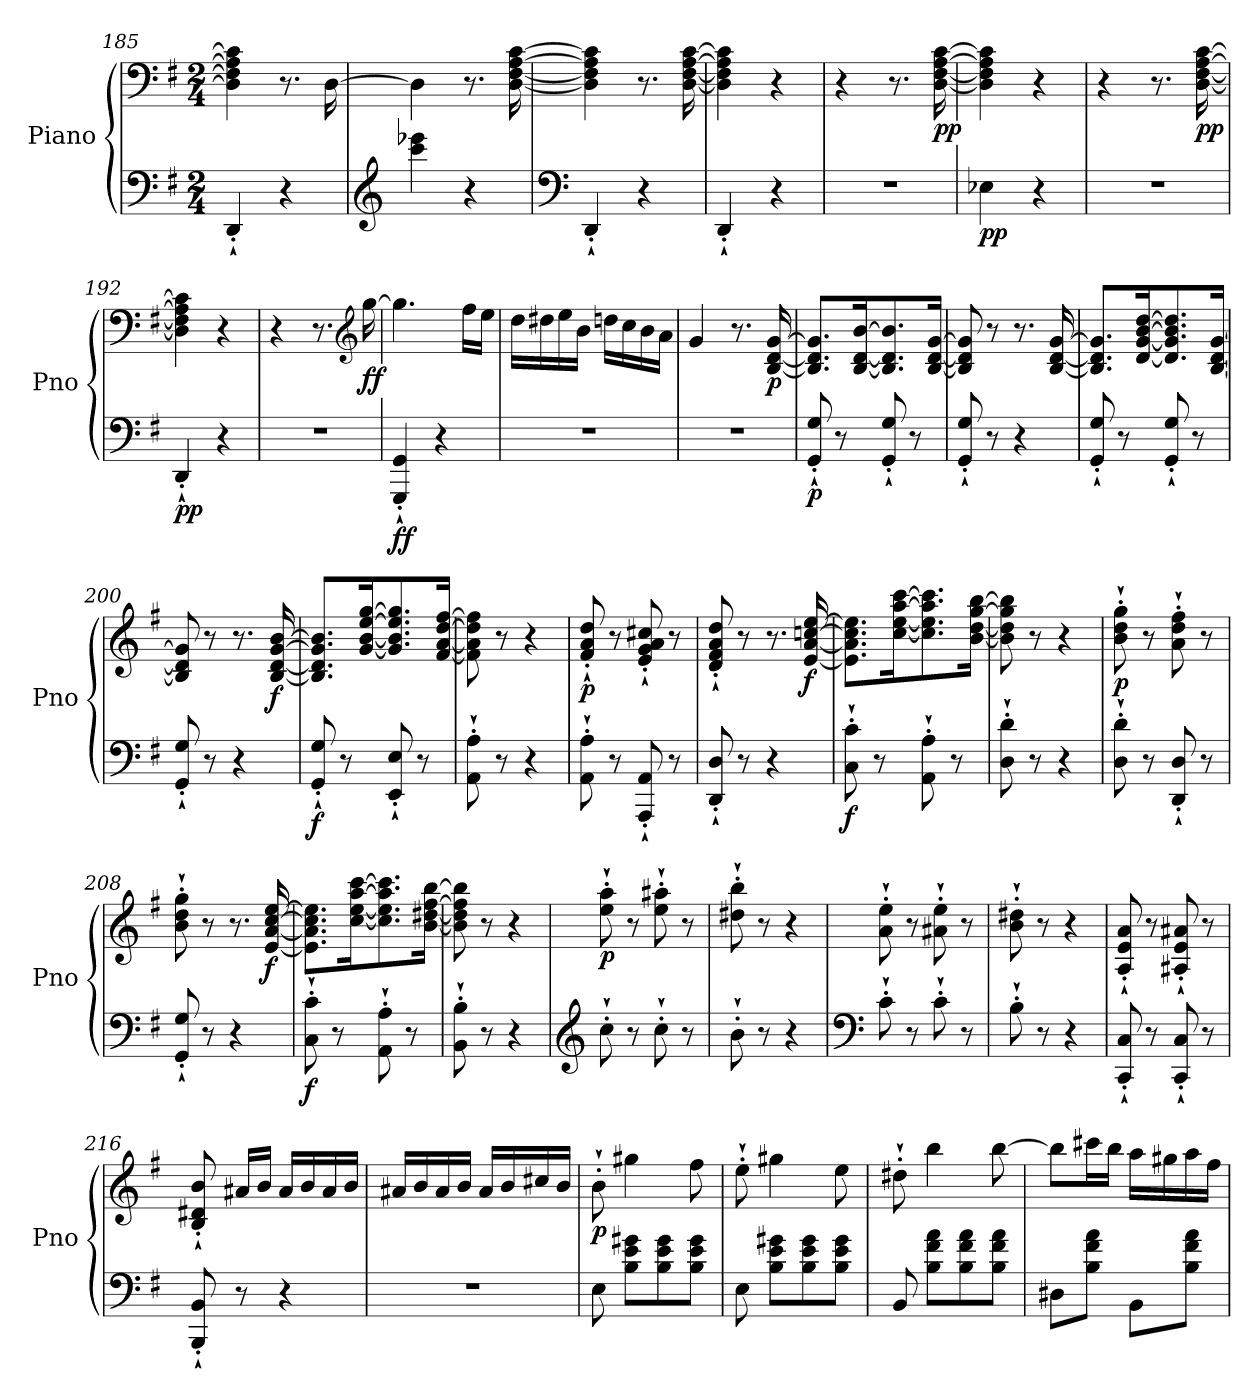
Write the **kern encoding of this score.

**kern	**kern	**dynam
*part1	*part1	*part1
*staff2	*staff1	*staff1/2
*I"Piano	*	*
*I'Pno	*	*
*clefF4	*clefF4	*
*k[f#]	*k[f#]	*
*M2/4	*M2/4	*
=185	=185	=185
4DD`'/	4D\] 4F#\] 4A\] 4c\]	.
4r	8.r	.
.	[16D\	.
!!LO:LB:g=z
=186	=186	=186
*clefG2	*	*
4ccc\ 4eee-X\	4D\]	.
4r	8.r	.
.	[16D\ [16F#\ [16A\ [16c\	.
=187	=187	=187
*clefF4	*	*
4DD`'/	4D\] 4F#\] 4A\] 4c\]	.
4r	8.r	.
.	[16D\ [16F#\ [16A\ [16c\	.
=188	=188	=188
4DD`'/	4D\] 4F#\] 4A\] 4c\]	.
4r	4r	.
=189	=189	=189
2r	4r	.
.	8.r	.
!	!	!LO:DY:b
.	[16D\ [16F#\ [16A\ [16c\	pp
=190	=190	=190
!	!	!LO:DY:b=2
4E-X\	4D\] 4F#\] 4A\] 4c\]	pp
4r	4r	.
=191	=191	=191
2r	4r	.
.	8.r	.
!	!	!LO:DY:b
.	[16D\ [16F#\ [16A\ [16c\	pp
=192	=192	=192
!	!	!LO:DY:b=2
4DD`'/	4D\] 4F#\] 4A\] 4c\]	pp
4r	4r	.
=193	=193	=193
2r	4r	.
.	8.r	.
*	*clefG2	*
!	!	!LO:DY:b
.	[16gg\	ff
=194	=194	=194
!	!	!LO:DY:b=2
4GGG/`' 4GG/`'	4.gg\]	ff
4r	.	.
.	16ff#\LL	.
.	16ee\JJ	.
=195	=195	=195
2r	16dd\LL	.
.	16dd#X\	.
.	16ee\	.
.	16b\JJ	.
.	16ddn\LL	.
.	16cc\	.
.	16b\	.
.	16a\JJ	.
!!LO:LB:g=z
=196	=196	=196
2r	4g/	.
.	8.r	.
!	!	!LO:DY:b
.	[16B/ [16d/ [16g/	p
=197	=197	=197
!	!	!LO:DY:b=2
8GG/`' 8G/`'	8.B/] 8.d/] 8.g/]L	p
8r	.	.
.	[16B/ [16d/ [16b/K	.
8GG/`' 8G/`'	8.B/] 8.d/] 8.b/]	.
8r	.	.
.	[16B/ [16d/ [16g/Jk	.
=198	=198	=198
8GG/`' 8G/`'	8B/] 8d/] 8g/]	.
8r	8r	.
4r	8.r	.
.	[16B/ [16d/ [16g/	.
=199	=199	=199
8GG/`' 8G/`'	8.B/] 8.d/] 8.g/]L	.
8r	.	.
.	[16d/ [16g/ [16b/ [16dd/K	.
8GG/`' 8G/`'	8.d/] 8.g/] 8.b/] 8.dd/]	.
8r	.	.
.	[16B/ [16d/ [16g/Jk	.
=200	=200	=200
8GG/`' 8G/`'	8B/] 8d/] 8g/]	.
8r	8r	.
4r	8.r	.
!	!	!LO:DY:b
.	[16B/ [16d/ [16g/ [16b/	f
=201	=201	=201
!	!	!LO:DY:b=2
8GG/`' 8G/`'	8.B/] 8.d/] 8.g/] 8.b/]L	f
8r	.	.
.	[16g/ [16b/ [16ee/ [16gg/K	.
8EE/`' 8E/`'	8.g/] 8.b/] 8.ee/] 8.gg/]	.
8r	.	.
.	[16f#/ [16a/ [16dd/ [16ff#/Jk	.
=202	=202	=202
8AA\`' 8A\`'	8f#\] 8a\] 8dd\] 8ff#\]	.
8r	8r	.
4r	4r	.
=203	=203	=203
!	!	!LO:DY:b
8AA\`' 8A\`'	8f#/`' 8a/`' 8dd/`'	p
8r	8r	.
8AAA/`' 8AA/`'	8e/`' 8g/`' 8a/`' 8cc#X/`'	.
8r	8r	.
!!LO:PB:g=z
=204	=204	=204
8DD/`' 8D/`'	8d/`' 8f#/`' 8a/`' 8dd/`'	.
8r	8r	.
4r	8.r	.
!	!	!LO:DY:b
.	[16e/ [16a/ [16ccn/ [16ee/	f
=205	=205	=205
!	!	!LO:DY:b=2
8C\`' 8c\`'	8.e\] 8.a\] 8.cc\] 8.ee\]L	f
8r	.	.
.	[16cc\ [16ee\ [16aa\ [16ccc\K	.
8AA\`' 8A\`'	8.cc\] 8.ee\] 8.aa\] 8.ccc\]	.
8r	.	.
.	[16b\ [16dd\ [16gg\ [16bb\Jk	.
=206	=206	=206
8D\`' 8d\`'	8b\] 8dd\] 8gg\] 8bb\]	.
8r	8r	.
4r	4r	.
=207	=207	=207
!	!	!LO:DY:b
8D\`' 8d\`'	8b\`' 8dd\`' 8gg\`'	p
8r	8r	.
8DD/`' 8D/`'	8a\`' 8dd\`' 8ff#\`'	.
8r	8r	.
=208	=208	=208
8GG/`' 8G/`'	8b\`' 8dd\`' 8gg\`'	.
8r	8r	.
4r	8.r	.
!	!	!LO:DY:b
.	[16e/ [16a/ [16cc/ [16ee/	f
=209	=209	=209
!	!	!LO:DY:b=2
8C\`' 8c\`'	8.e\] 8.a\] 8.cc\] 8.ee\]L	f
8r	.	.
.	[16cc\ [16ee\ [16aa\ [16ccc\K	.
8AA\`' 8A\`'	8.cc\] 8.ee\] 8.aa\] 8.ccc\]	.
8r	.	.
.	[16b\ [16dd#X\ [16ff#\ [16bb\Jk	.
=210	=210	=210
8BB\`' 8B\`'	8b\] 8dd#\] 8ff#\] 8bb\]	.
8r	8r	.
4r	4r	.
=211	=211	=211
*clefG2	*	*
!	!	!LO:DY:b
8cc`'\	8ee\`' 8aa\`'	p
8r	8r	.
8cc`'\	8ee\`' 8aa#X\`'	.
8r	8r	.
=212	=212	=212
8b`'\	8dd#X\`' 8bb\`'	.
8r	8r	.
4r	4r	.
!!LO:LB:g=z
=213	=213	=213
*clefF4	*	*
8c`'\	8a\`' 8ee\`'	.
8r	8r	.
8c`'\	8a#X\`' 8ee\`'	.
8r	8r	.
=214	=214	=214
8B`'\	8b\`' 8dd#X\`'	.
8r	8r	.
4r	4r	.
=215	=215	=215
8CC/`' 8C/`'	8A/`' 8e/`' 8a/`'	.
8r	8r	.
8CC/`' 8C/`'	8A#X/`' 8e/`' 8a#X/`'	.
8r	8r	.
=216	=216	=216
!	!	!LO:DY:a=2
8BBB/`' 8BB/`'	8B/`' 8d#X/`' 8b/`'	other-dynamics
8r	16a#X/LL	.
.	16b/JJ	.
4r	16a#/LL	.
.	16b/	.
.	16a#/	.
.	16b/JJ	.
=217	=217	=217
2r	16a#X/LL	.
.	16b/	.
.	16a#/	.
.	16b/JJ	.
.	16a#/LL	.
.	16b/	.
.	16cc#X/	.
.	16b/JJ	.
=218	=218	=218
!	!	!LO:DY:b
8E\	8b`'\	p
8B\ 8e\ 8g#X\L	4gg#X\	.
8B\ 8e\ 8g#\	.	.
8B\ 8e\ 8g#\J	8ff#\	.
=219	=219	=219
8E\	8ee`'\	.
8B\ 8e\ 8g#X\L	4gg#X\	.
8B\ 8e\ 8g#\	.	.
8B\ 8e\ 8g#\J	8ee\	.
!!LO:LB:g=z
=220	=220	=220
8BB/	8dd#X`'\	.
8B\ 8f#\ 8a\L	4bb\	.
8B\ 8f#\ 8a\	.	.
8B\ 8f#\ 8a\J	[8bb\	.
=221	=221	=221
8D#X\L	8bb\L]	.
8B\ 8f#\ 8a\J	16ccc#X\L	.
.	16bb\JJ	.
8BB\L	16aa\LL	.
.	16gg#X\	.
8B\ 8f#\ 8a\J	16aa\	.
.	16ff#\JJ	.
=	=	=
*-	*-	*-
